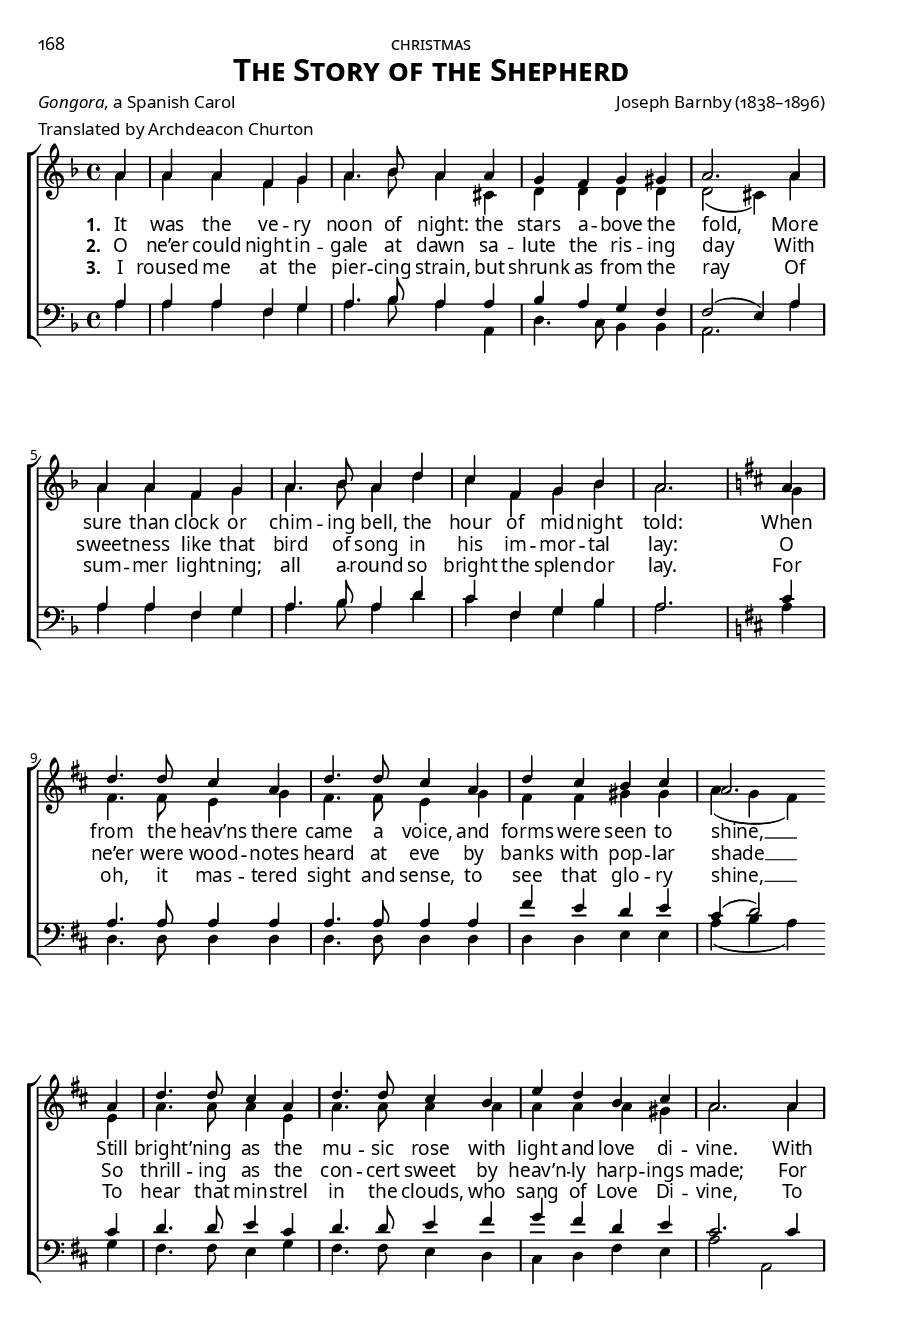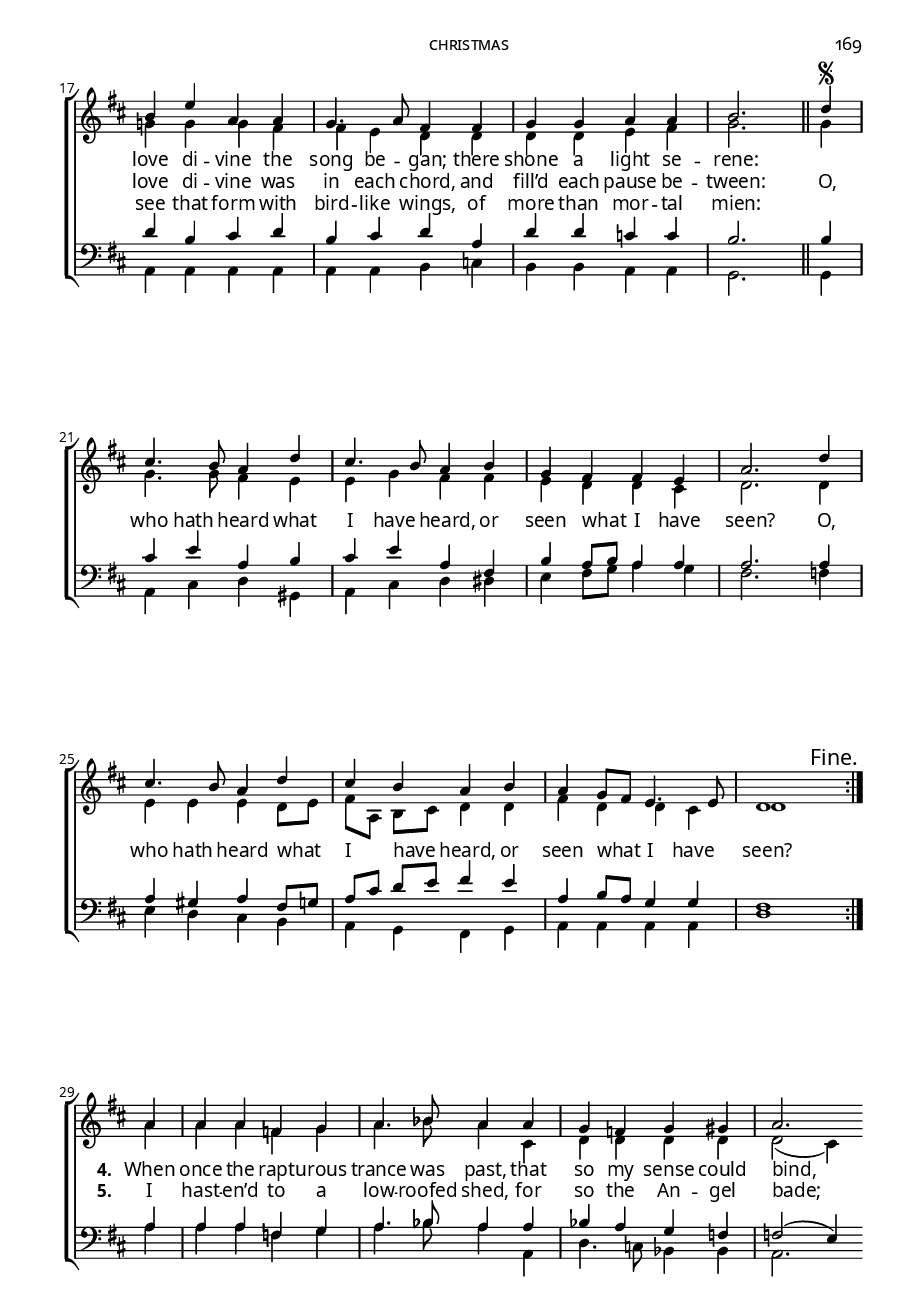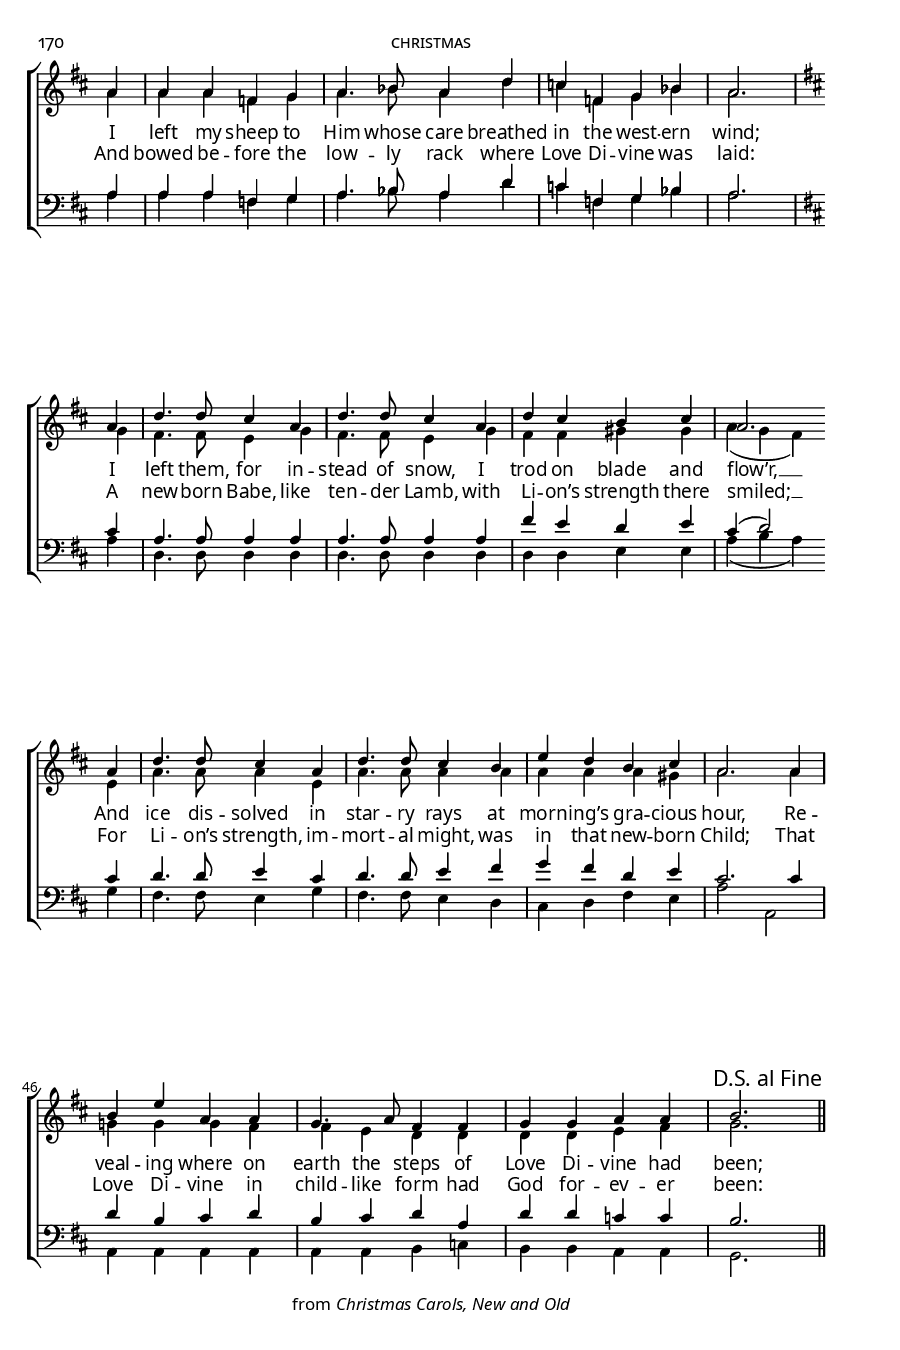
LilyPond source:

\version "2.14.2"
\include "util.ly"
\header {
  title = \markup{\override #'(font-name . "Garamond Premier Pro Semibold"){ \abs-fontsize #15 \smallCapsOldStyle"The Story of the Shepherd"}}
  poet = \markup\concat{\italic"Gongora" ", a Spanish Carol"}
  meter = \markup\oldStyleNum"Translated by Archdeacon Churton"
  composer = \markup\oldStyleNum"Joseph Barnby (1838–1896)"
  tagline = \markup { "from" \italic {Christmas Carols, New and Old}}
}
\paper {
  %print-all-headers = ##f
  paper-height = 9\in
  paper-width = 6\in
  indent = 0\in
  %system-system-spacing = #'((basic-distance . 10) (padding . 0))
  system-system-spacing =
    #'((basic-distance . 0)
       (minimum-distance . 0)
       (padding . -2)
       (stretchability . 100))
  ragged-last-bottom = ##f
  ragged-bottom = ##f
  two-sided = ##t
  inner-margin = 0.5\in
  outer-margin = 0.25\in
  top-margin = 0.25\in
  bottom-margin = 0.25\in
  first-page-number = #168
  print-first-page-number = ##t
  headerLine = \markup{\override #'(font-name . "Garamond Premier Pro") \smallCapsOldStyle"christmas"}
  oddHeaderMarkup = \markup\fill-line{
     \override #'(font-name . "Garamond Premier Pro")\abs-fontsize #8.5
     \combine 
        \fill-line{"" \on-the-fly #print-page-number-check-first
        \oldStylePageNum""
        }
        \fill-line{\headerLine}
  }
  evenHeaderMarkup = \markup {
     \override #'(font-name . "Garamond Premier Pro")\abs-fontsize #8.5
     \combine
        \on-the-fly #print-page-number-check-first
        \oldStylePageNum""
        \fill-line{\headerLine}
  }
}
#(set-global-staff-size 14.9) \paper{ #(define fonts (make-pango-font-tree "GoudyOlSt BT" "Garamond Premier Pro" "Garamond Premier Pro" (/ 14.9 20))) }
global = {
  \key f \major
  \time 4/4
  \autoBeamOff
}

sopMusic = \relative c' {
  \partial 4 a'4 |
  a a f g |
  a4. bes8 a4 a |
  g f g gis |
  a2. \bar"" a4 |
  
  a a f g |
  a4. bes8 a4 d |
  c f, g bes |
  a2. \bar "|" \key d\major a4 |
  d4. d8 cis4 a |
  
  d4. d8 cis4 a |
  d cis b cis |
  a2. \bar"" a4 |
  d4. d8 cis4 a |
  d4. d8 cis4 b |
  
  e4 d b cis |
  a2. \bar"" a4 |
  b e a, a |
  g4. a8 fis4 fis |
  g g a a |
  
  b2. \bar"||" d4\segno |
  cis4. b8 a4 d |
  cis4. b8 a4 b |
  g fis fis e |
  
  a2. \bar"" d4 |
  cis4. b8 a4 d |
  cis b a b |
  a g8[ fis] e4. e8 |
  d1 \bar ":|" \break
  \once \override Score.RehearsalMark #'break-visibility = #end-of-line-visible
  \once \override Score.RehearsalMark #'self-alignment-X = #RIGHT
  \mark "Fine."
  
  
  
  
  \partial 4 a'4 |
  a a f g |
  a4. bes8 a4 a |
  g f g gis |
  a2. \bar"" a4 |
  
  a a f g |
  a4. bes8 a4 d |
  c f, g bes |
  a2. \bar "|"\break \key d\major a4 |
  d4. d8 cis4 a |
  
  d4. d8 cis4 a |
  d cis b cis |
  a2. \bar"" a4 |
  d4. d8 cis4 a |
  d4. d8 cis4 b |
  
  e4 d b cis |
  a2. a4 |
  b e a, a |
  g4. a8 fis4 fis |
  g g a a |
  
  b2. \bar"||"
  \once \override Score.RehearsalMark #'break-visibility = #end-of-line-visible
  \once \override Score.RehearsalMark #'self-alignment-X = #RIGHT
  \mark "D.S. al Fine"
}
sopWords = \lyricmode {
  
}

altoMusic = \relative c' {
  a'4 |
  a a f g |
  a4. bes8 a4 cis, |
  d d d d |
  d2( cis4) a' |
  
  a a f g |
  a4. bes8 a4 d |
  c f, g bes |
  a2. g4 |
  fis4. fis8 e4 g |
  
  fis4. fis8 e4 g |
  fis fis gis gis |
  a( g fis) e |
  a4. a8 a4 e |
  a4. a8 a4 a |
  
  a a a gis |
  a2. a4 |
  g! g g fis |
  fis e d d |
  d d e fis |
  
  g2. g4 |
  g4. g8 fis4 e |
  e g fis fis |
  e d d cis |
  
  d2. d4 |
  e e e d8[ e] |
  fis[ a,] b[ cis] d4 d |
  fis d d cis |
  d1 |
  
  
  
  
  a'4 |
  a a f g |
  a4. bes8 a4 cis, |
  d d d d |
  d2( cis4) a' |
  
  a a f g |
  a4. bes8 a4 d |
  c f, g bes |
  a2. g4 |
  fis4. fis8 e4 g |
  
  fis4. fis8 e4 g |
  fis fis gis gis |
  a( g fis) e |
  a4. a8 a4 e |
  a4. a8 a4 a |
  
  a a a gis |
  a2. a4 |
  g! g g fis |
  fis e d d |
  d d e fis |
  
  g2.
}
dropLyrics = {
  \dropLyricsXI
}
altoWords = \lyricmode {
  \dropLyrics
  \set stanza = #"1. "
  It was the ve -- ry noon of night: the stars a -- bove the fold,
  More sure than clock or chim -- ing bell, the hour of mid -- night told:
  When from the heav’ns there came a voice, and forms were seen \set associatedVoice = "basses" to shine, __
  \unset associatedVoice
  Still bright -- ’ning as the mu -- sic rose with light and love di -- vine.
  With love di -- vine the song be -- gan; there shone a light se -- rene:
  
  
  
  \repeat unfold 28 \skip1
  \set stanza = #"4. "
  When once the rapt -- urous trance was past, that so my sense could bind,
  I left my sheep to Him whose care breathed in the west -- ern wind;
  I left them, for in -- stead of snow, I trod on blade \set associatedVoice = "basses" and flow’r, __
  \unset associatedVoice
  And ice dis -- solved in star -- ry rays at morn -- ing’s gra -- cious hour,
  Re -- veal -- ing where on earth the steps of Love Di -- vine had been;
}
altoWordsII = \lyricmode {
  \dropLyrics
%\markup\italic
  \set stanza = #"2. "
  O ne’er could night -- in -- gale at dawn sa -- lute the ris -- ing day
  With sweet -- ness like that bird of song in his im -- mor -- tal lay:
  O ne’er were wood -- notes heard at eve by banks with pop -- \set associatedVoice = "basses" lar shade __
  \unset associatedVoice
  So thrill -- ing as the con -- cert sweet by heav’n -- ly harp -- ings made;
  
  For love di -- vine was in each chord, and fill’d each pause be -- tween:  
  
  O, who hath heard what I have heard, or seen what I have seen?
  O, who hath heard what I have heard, or seen what I have seen?
  
  \set stanza = #"5. "
  I hast -- en’d to a low -- roofed shed, for so the An -- gel bade;
  And bowed be -- fore the low -- ly rack where Love Di -- vine was laid:
  A new -- born Babe, like ten -- der Lamb, with Li -- on’s strength \set associatedVoice = "basses" there smiled; __
  \unset associatedVoice
  For Li -- on’s strength, im -- mort -- al might, was in that new -- born Child;
  That Love Di -- vine in child -- like form had God for -- ev -- er been:
}
altoWordsIII = \lyricmode {
  \dropLyrics
  \set stanza = #"3. "
  I roused me at the pier -- cing strain, but shrunk as from the ray
  Of sum -- mer light -- ning; all a -- round so bright the splen -- dor lay.
  For oh, it mas -- tered sight and sense, to see that glo -- \set associatedVoice = "basses" ry shine, __
  \unset associatedVoice
  To hear that min -- strel in the clouds, who sang of Love Di -- vine,
  To see that form with bird -- like wings, of more than mor -- tal mien:
  
  
}
altoWordsIV = \lyricmode {
}
altoWordsV = \lyricmode {
}
altoWordsVI = \lyricmode {
  \set stanza = #"6. "
  \set ignoreMelismata = ##t
}
tenorMusic = \relative c' {
  a4 |
  a a f g |
  a4. bes8 a4 a |
  bes a g f |
  f2( e4) a |
  
  a a f g |
  a4. bes8 a4 d |
  c f, g bes |
  a2. \key d\major cis4 |
  a4. a8 a4 a |
  
  a4. a8 a4 a |
  fis' e d e |
  cis( d2) cis4 |
  d4. d8 e4 cis |
  d4. d8 e4 fis |
  
  g fis d e |
  cis2. cis4 |
  d b cis d |
  b cis d a |
  d d c c |
  
  b2. b4 |
  cis4 e a, b |
  cis e a, fis |
  b a8[ b] a4 a |
  
  a2. a4 |
  a gis a fis8[ g] |
  a[ cis] d[ e] fis4 e |
  a, b8[ a] g4 g |
  fis1 |
  
  
  
  
  a4 |
  a a f g |
  a4. bes8 a4 a |
  bes a g f |
  f2( e4) a |
  
  a a f g |
  a4. bes8 a4 d |
  c f, g bes |
  a2. \key d\major cis4 |
  a4. a8 a4 a |
  
  a4. a8 a4 a |
  fis' e d e |
  cis( d2) cis4 |
  d4. d8 e4 cis |
  d4. d8 e4 fis |
  
  g fis d e |
  cis2. cis4 |
  d b cis d |
  b cis d a |
  d d c c |
  
  b2.
}
tenorWords = \lyricmode {

}

bassMusic = \relative c {
  a'4 |
  a a f g |
  a4. bes8 a4 a, |
  d4. c8 bes4 bes |
  a2. a'4 |
  
  a a f g |
  a4. bes8 a4 d |
  c f, g bes |
  a2. \key d\major a4 |
  d,4. d8 d4 d |
  
  d4. d8 d4 d |
  d d e e |
  a( b a) g |
  fis4. fis8 e4 g |
  fis4. fis8 e4 d |
  
  cis4 d fis e |
  a2 a, |
  a4 a a a |
  a a b c |
  b b a a |
  
  g2. g4 |
  a cis d gis, |
  a cis d dis |
  e fis8[ g] a4 g |
  
  fis2. f4 |
  e d cis b |
  a g fis g |
  a a a a |
  d1 |
  
  
  
  
  a'4 |
  a a f g |
  a4. bes8 a4 a, |
  d4. c8 bes4 bes |
  a2. a'4 |
  
  a a f g |
  a4. bes8 a4 d |
  c f, g bes |
  a2. \key d\major a4 |
  d,4. d8 d4 d |
  
  d4. d8 d4 d |
  d d e e |
  a( b a) g |
  fis4. fis8 e4 g |
  fis4. fis8 e4 d |
  
  cis4 d fis e |
  a2 a, |
  a4 a a a |
  a a b c |
  b b a a |
  
  g2.
}
bassWords = \lyricmode {

}

pianoRH = \relative c' {
  
}
pianoLH = \relative c' {
  
}

\score {
  <<
   \new ChoirStaff <<
%    \new Lyrics = sopranos \with { \override VerticalAxisGroup #'nonstaff-relatedstaff-spacing = #'((basic-distance . 1)) }
    \new Staff = women <<
      \new Voice = "sopranos" { \voiceOne << \global \sopMusic >> }
      \new Voice = "altos" { \voiceTwo << \global \altoMusic >> }
    >>
    \new Staff = men <<
      \clef bass
      \new Voice = "tenors" { \voiceOne << \global \tenorMusic >> }
      \new Voice = "basses" { \voiceTwo << \global \bassMusic >> }
    >>
    \new Lyrics \with { alignAboveContext = #"women" \override VerticalAxisGroup #'nonstaff-relatedstaff-spacing = #'((basic-distance . 1))} \lyricsto "sopranos" \sopWords
     \new Lyrics = "altosVI"  \with { alignBelowContext = #"women" \override VerticalAxisGroup #'nonstaff-relatedstaff-spacing = #'((basic-distance . 1))} \lyricsto "tenors" \altoWordsVI
    \new Lyrics = "altosV"  \with { alignBelowContext = #"women" \override VerticalAxisGroup #'nonstaff-relatedstaff-spacing = #'((basic-distance . 1))} \lyricsto "tenors" \altoWordsV
    \new Lyrics = "altosIV"  \with { alignBelowContext = #"women" \override VerticalAxisGroup #'nonstaff-relatedstaff-spacing = #'((basic-distance . 1))} \lyricsto "tenors" \altoWordsIV
    \new Lyrics = "altosIII"  \with { alignBelowContext = #"women" \override VerticalAxisGroup #'nonstaff-relatedstaff-spacing = #'((basic-distance . 1))} \lyricsto "tenors" \altoWordsIII
    \new Lyrics = "altosII"  \with { alignBelowContext = #"women" \override VerticalAxisGroup #'nonstaff-relatedstaff-spacing = #'((basic-distance . 1))} \lyricsto "tenors" \altoWordsII
    \new Lyrics = "altos"  \with { alignBelowContext = #"women" \override VerticalAxisGroup #'nonstaff-relatedstaff-spacing = #'((padding . -0.9))} \lyricsto "tenors" \altoWords
   \new Lyrics \with { alignAboveContext = #"men" \override VerticalAxisGroup #'nonstaff-relatedstaff-spacing = #'((basic-distance . 1)) } \lyricsto "tenors" \tenorWords
    \new Lyrics \with { alignBelowContext = #"men" \override VerticalAxisGroup #'nonstaff-relatedstaff-spacing = #'((basic-distance . 1)) } \lyricsto "basses" \bassWords
  >>
%    \new PianoStaff << \new Staff { \new Voice { \pianoRH } } \new Staff { \clef "bass" \pianoLH } >>
  >>
  \layout {
    \context {
      \Score
      %\override SpacingSpanner #'base-shortest-duration = #(ly:make-moment 1 8)
      %\override SpacingSpanner #'common-shortest-duration = #(ly:make-moment 1 4)
    }
    \context {
      % Remove all empty staves
      % \Staff \RemoveEmptyStaves \override VerticalAxisGroup #'remove-first = ##t
    }
    \context {
      \Lyrics
      \override LyricText #'X-offset = #center-on-word
    }
  }
  \midi {
    \tempo 4 = 90
    \set Staff.midiInstrument = "flute"
  
    \context {
      \Voice
      \remove "Dynamic_performer"
    }
  }
}
